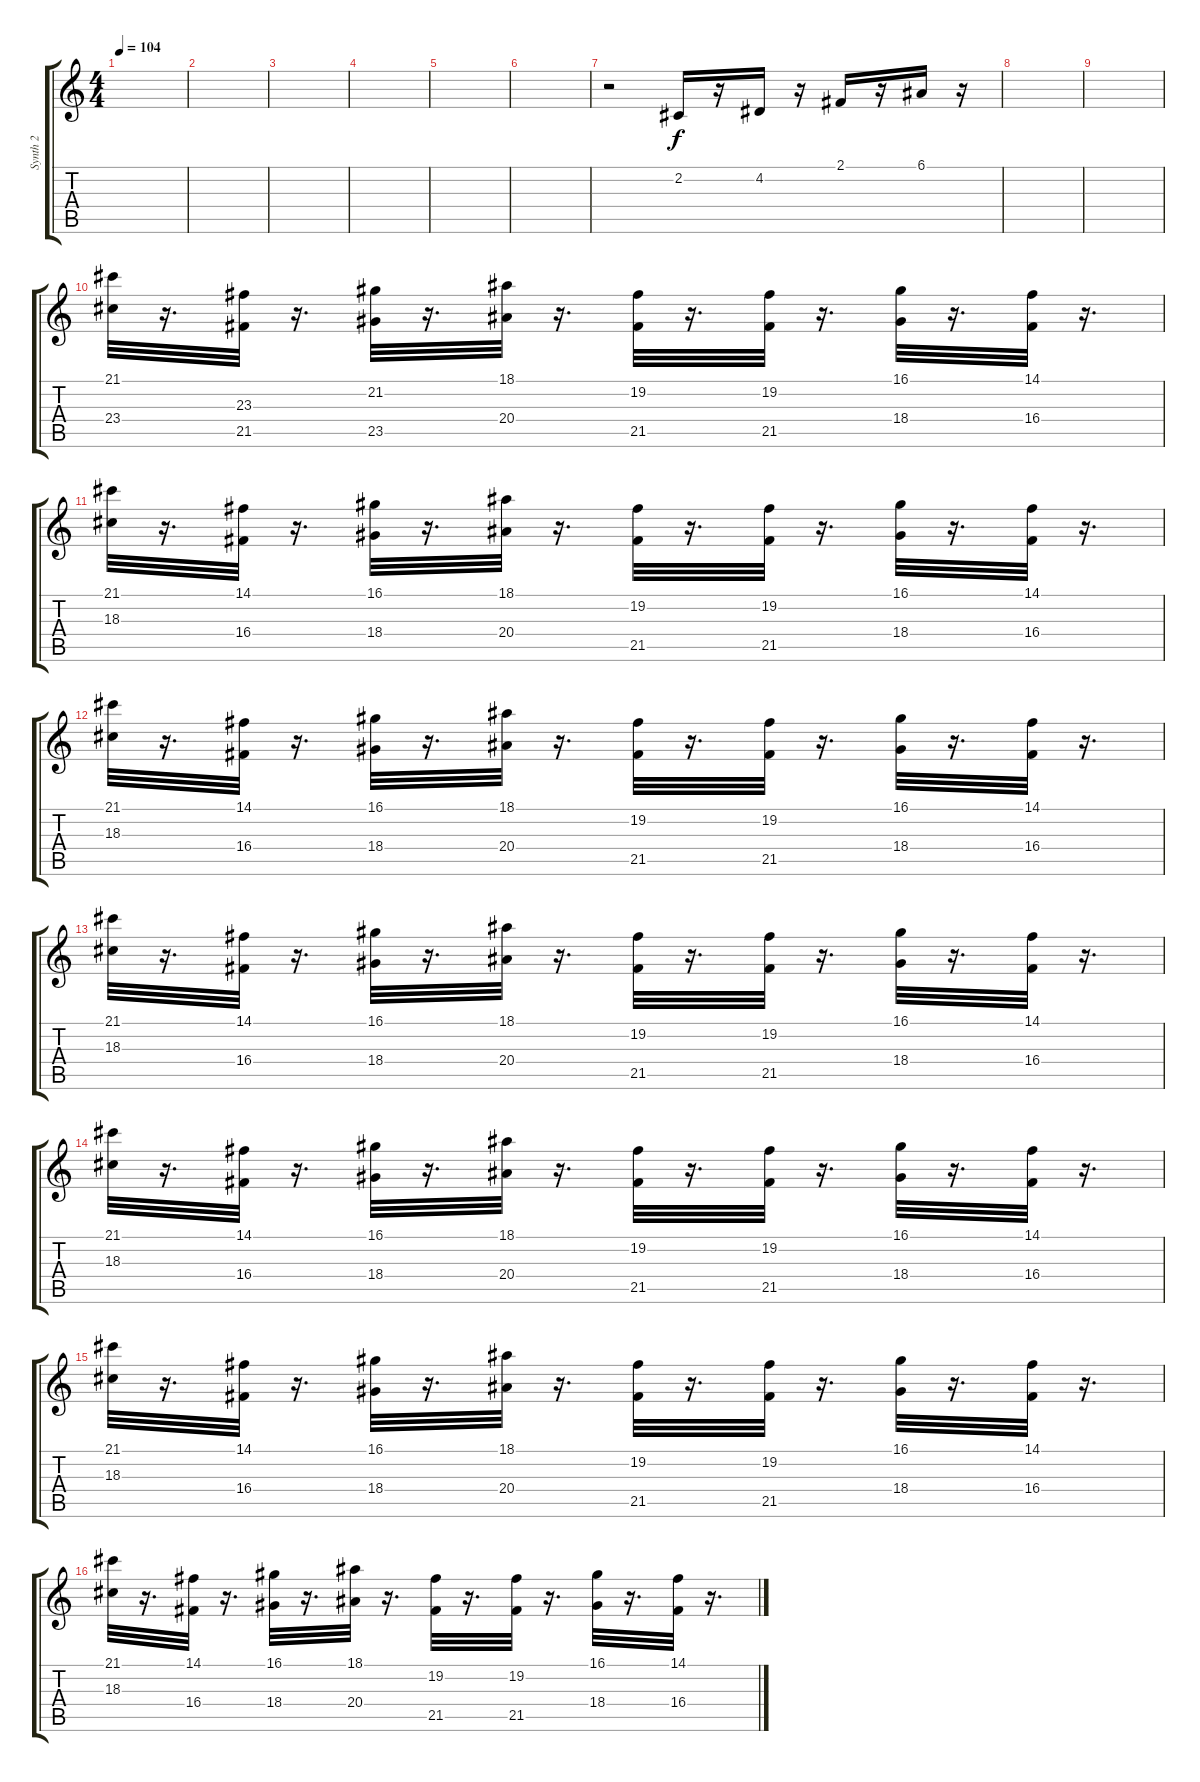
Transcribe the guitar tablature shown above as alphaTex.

\track ("Synth 2" "Synth 2") {instrument lead4chiff}
\staff {score tabs}
\tuning (E4 B3 G3 D3 A2 E2) {hide}
\ts (4 4)
\tempo 104
\clef g2
\ks c
|
|
|
|
|
|
r.2 2.2.16 r.16 4.2.16 r.16 2.1.16 r.16 6.1.16 r.16 |
|
|
(21.1 23.4).32 r.16{d} (23.3 21.5).32 r.16{d} (21.2 23.5).32 r.16{d} (18.1 20.4).32 r.16{d} (19.2 21.5).32 r.16{d} (19.2 21.5).32 r.16{d} (16.1 18.4).32 r.16{d} (14.1 16.4).32 r.16{d} |
(21.1 18.3).32 r.16{d} (14.1 16.4).32 r.16{d} (16.1 18.4).32 r.16{d} (18.1 20.4).32 r.16{d} (19.2 21.5).32 r.16{d} (19.2 21.5).32 r.16{d} (16.1 18.4).32 r.16{d} (14.1 16.4).32 r.16{d} |
(21.1 18.3).32 r.16{d} (14.1 16.4).32 r.16{d} (16.1 18.4).32 r.16{d} (18.1 20.4).32 r.16{d} (19.2 21.5).32 r.16{d} (19.2 21.5).32 r.16{d} (16.1 18.4).32 r.16{d} (14.1 16.4).32 r.16{d} |
(21.1 18.3).32 r.16{d} (14.1 16.4).32 r.16{d} (16.1 18.4).32 r.16{d} (18.1 20.4).32 r.16{d} (19.2 21.5).32 r.16{d} (19.2 21.5).32 r.16{d} (16.1 18.4).32 r.16{d} (14.1 16.4).32 r.16{d} |
(21.1 18.3).32 r.16{d} (14.1 16.4).32 r.16{d} (16.1 18.4).32 r.16{d} (18.1 20.4).32 r.16{d} (19.2 21.5).32 r.16{d} (19.2 21.5).32 r.16{d} (16.1 18.4).32 r.16{d} (14.1 16.4).32 r.16{d} |
(21.1 18.3).32 r.16{d} (14.1 16.4).32 r.16{d} (16.1 18.4).32 r.16{d} (18.1 20.4).32 r.16{d} (19.2 21.5).32 r.16{d} (19.2 21.5).32 r.16{d} (16.1 18.4).32 r.16{d} (14.1 16.4).32 r.16{d} |
(21.1 18.3).32 r.16{d} (14.1 16.4).32 r.16{d} (16.1 18.4).32 r.16{d} (18.1 20.4).32 r.16{d} (19.2 21.5).32 r.16{d} (19.2 21.5).32 r.16{d} (16.1 18.4).32 r.16{d} (14.1 16.4).32 r.16{d}
